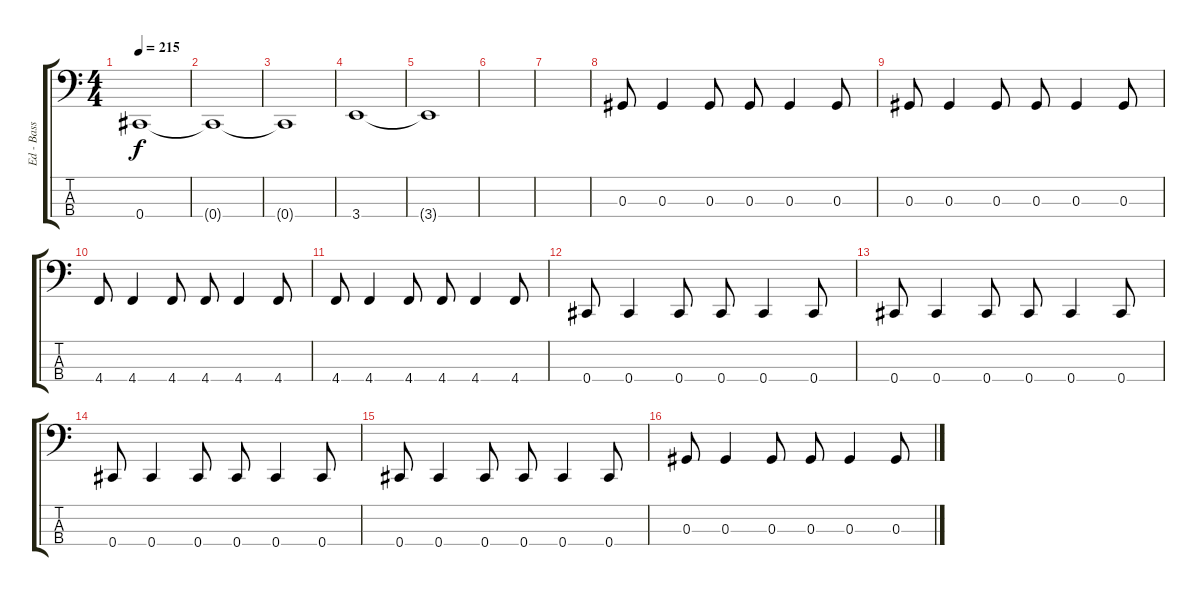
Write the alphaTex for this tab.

\track ("Ed - Bass" "Ed - Bass") {instrument electricbasspick}
\staff {score tabs}
\tuning (Gb2 Db2 Ab1 Db1) {hide}
\ts (4 4)
\tempo 215
\clef f4
\ks c
0.4{t}.1{dy f} |
0.4{t}.1 |
0.4{t}.1 |
3.4.1 |
3.4{t}.1 |
|
|
0.3.8 0.3.4 0.3.8 0.3.8 0.3.4 0.3.8 |
0.3.8 0.3.4 0.3.8 0.3.8 0.3.4 0.3.8 |
4.4.8 4.4.4 4.4.8 4.4.8 4.4.4 4.4.8 |
4.4.8 4.4.4 4.4.8 4.4.8 4.4.4 4.4.8 |
0.4.8 0.4.4 0.4.8 0.4.8 0.4.4 0.4.8 |
0.4.8 0.4.4 0.4.8 0.4.8 0.4.4 0.4.8 |
0.4.8 0.4.4 0.4.8 0.4.8 0.4.4 0.4.8 |
0.4.8 0.4.4 0.4.8 0.4.8 0.4.4 0.4.8 |
0.3.8 0.3.4 0.3.8 0.3.8 0.3.4 0.3.8
